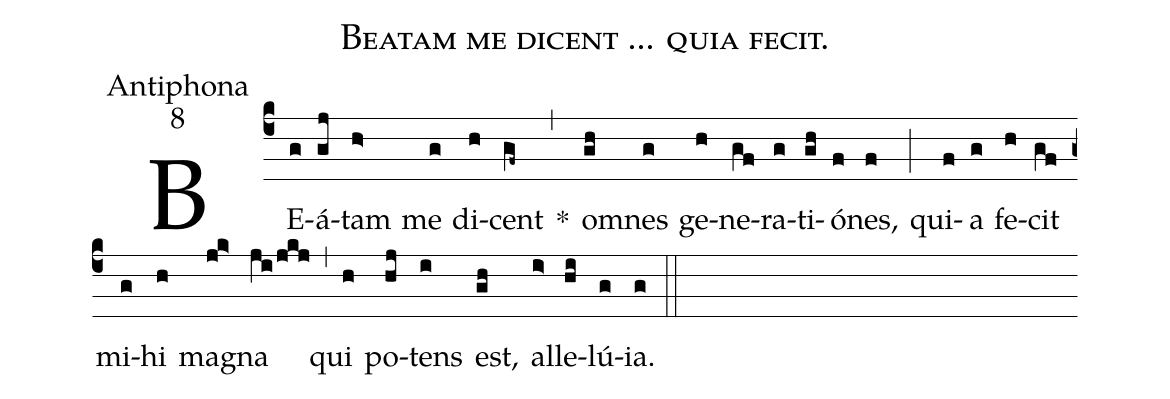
name:Beatam me dicent ... quia fecit.;
office-part:Antiphona;
mode:8;
%%
(c4) BE(g)á(gj)tam(h>) me(g) di(h)cent(gf~) *(,) o(gh)mnes(g) ge(h)ne(gf)ra(g)ti(gh)ó(f)nes,(f) (;) qui(f)a(g) fe(h)cit(gf) mi(g)hi(h) ma(jk>)gna(ji/jkj) (,) qui(h) po(hj)tens(i) est,(gh) al(i>)le(hi)lú(g)ia.(g) (::)
